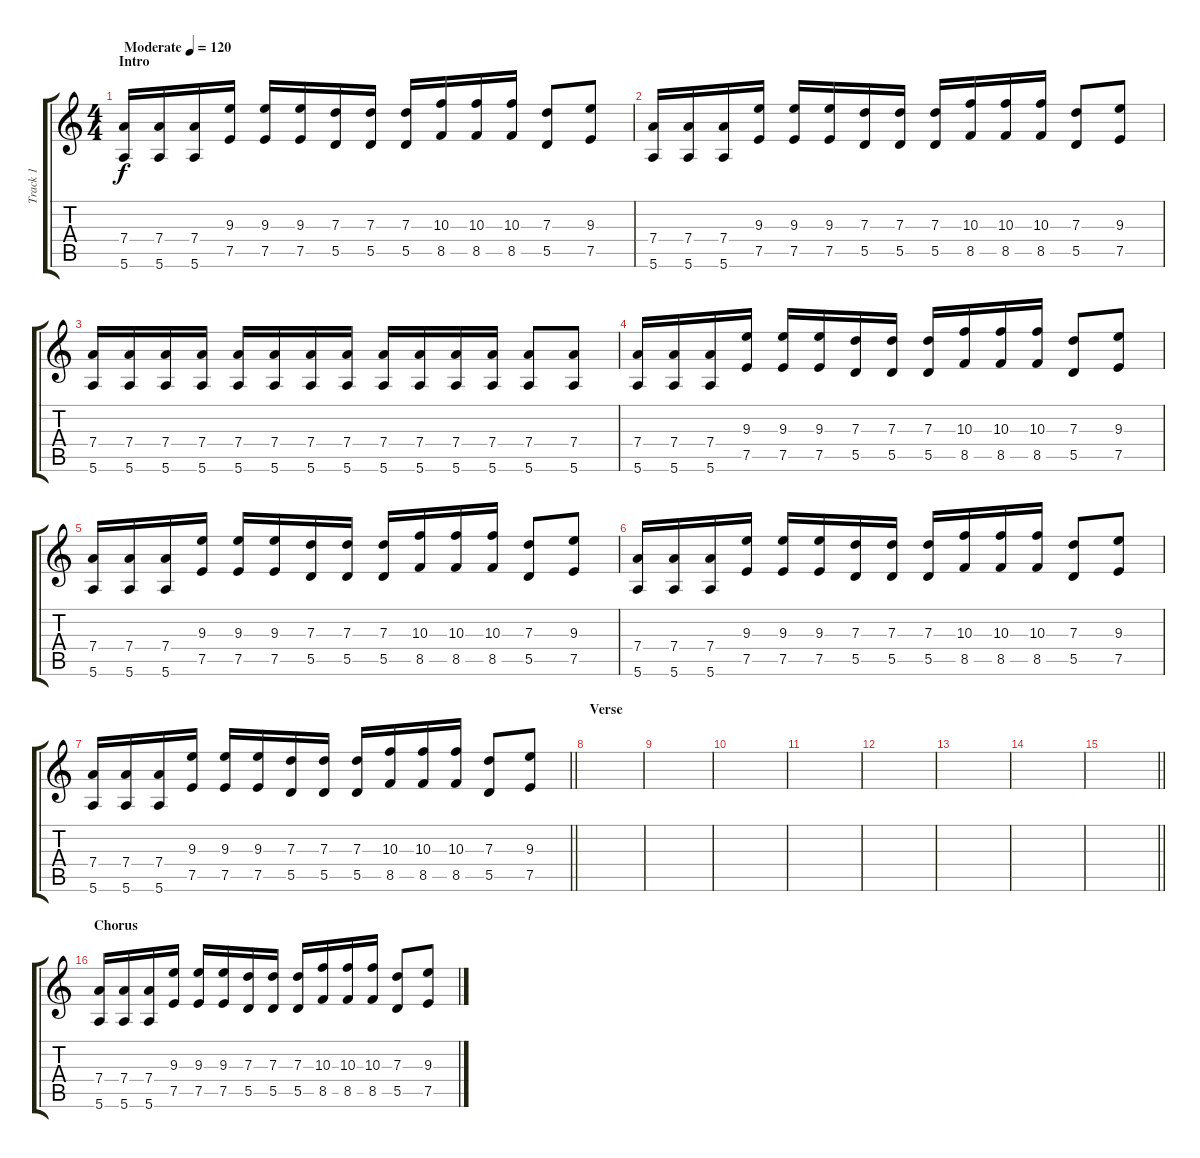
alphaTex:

\track ("Track 1" "Track 1") {instrument overdrivenguitar}
\staff {score tabs}
\tuning (E4 B3 G3 D3 A2 E2) {hide}
\ts (4 4)
\section ("" "Intro")
\tempo (120 "Moderate")
\clef g2
\ks c
(7.4 5.6).16{dy f instrument overdrivenguitar} (7.4 5.6).16 (7.4 5.6).16 (9.3 7.5).16 (9.3 7.5).16 (9.3 7.5).16 (7.3 5.5).16 (7.3 5.5).16 (7.3 5.5).16 (10.3 8.5).16 (10.3 8.5).16 (10.3 8.5).16 (7.3 5.5).8 (9.3 7.5).8 |
(7.4 5.6).16 (7.4 5.6).16 (7.4 5.6).16 (9.3 7.5).16 (9.3 7.5).16 (9.3 7.5).16 (7.3 5.5).16 (7.3 5.5).16 (7.3 5.5).16 (10.3 8.5).16 (10.3 8.5).16 (10.3 8.5).16 (7.3 5.5).8 (9.3 7.5).8 |
(7.4 5.6).16 (7.4 5.6).16 (7.4 5.6).16 (7.4 5.6).16 (7.4 5.6).16 (7.4 5.6).16 (7.4 5.6).16 (7.4 5.6).16 (7.4 5.6).16 (7.4 5.6).16 (7.4 5.6).16 (7.4 5.6).16 (7.4 5.6).8 (7.4 5.6).8 |
(7.4 5.6).16 (7.4 5.6).16 (7.4 5.6).16 (9.3 7.5).16 (9.3 7.5).16 (9.3 7.5).16 (7.3 5.5).16 (7.3 5.5).16 (7.3 5.5).16 (10.3 8.5).16 (10.3 8.5).16 (10.3 8.5).16 (7.3 5.5).8 (9.3 7.5).8 |
(7.4 5.6).16 (7.4 5.6).16 (7.4 5.6).16 (9.3 7.5).16 (9.3 7.5).16 (9.3 7.5).16 (7.3 5.5).16 (7.3 5.5).16 (7.3 5.5).16 (10.3 8.5).16 (10.3 8.5).16 (10.3 8.5).16 (7.3 5.5).8 (9.3 7.5).8 |
(7.4 5.6).16 (7.4 5.6).16 (7.4 5.6).16 (9.3 7.5).16 (9.3 7.5).16 (9.3 7.5).16 (7.3 5.5).16 (7.3 5.5).16 (7.3 5.5).16 (10.3 8.5).16 (10.3 8.5).16 (10.3 8.5).16 (7.3 5.5).8 (9.3 7.5).8 |
\barLineRight lightlight
(7.4 5.6).16 (7.4 5.6).16 (7.4 5.6).16 (9.3 7.5).16 (9.3 7.5).16 (9.3 7.5).16 (7.3 5.5).16 (7.3 5.5).16 (7.3 5.5).16 (10.3 8.5).16 (10.3 8.5).16 (10.3 8.5).16 (7.3 5.5).8 (9.3 7.5).8 |
\section ("" "Verse")
|
|
|
|
|
|
|
\barLineRight lightlight
|
\section ("" "Chorus")
(7.4 5.6).16 (7.4 5.6).16 (7.4 5.6).16 (9.3 7.5).16 (9.3 7.5).16 (9.3 7.5).16 (7.3 5.5).16 (7.3 5.5).16 (7.3 5.5).16 (10.3 8.5).16 (10.3 8.5).16 (10.3 8.5).16 (7.3 5.5).8 (9.3 7.5).8
